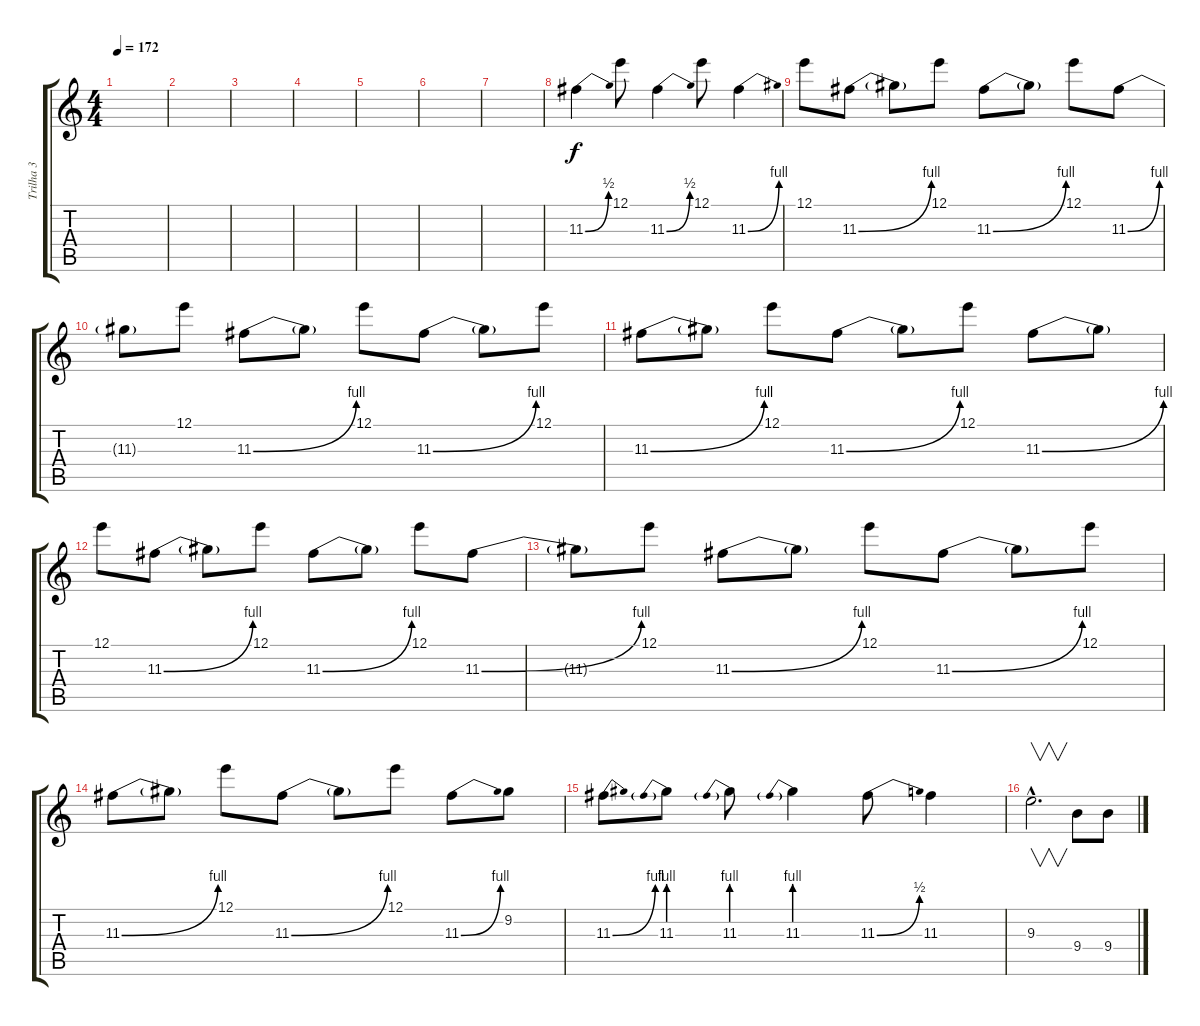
\track ("Trilha 3" "Trilha 3") {instrument distortionguitar}
\staff {score tabs}
\tuning (E4 B3 G3 D3 A2 E2) {hide}
\ts (4 4)
\tempo 172
\clef g2
\ks c
|
|
|
|
|
|
|
11.3{be (bend 0 0 60 2)}.4{dy f} 12.1.8 11.3{be (bend 0 0 60 2)}.4 12.1.8 11.3{be (bend 0 0 60 4)}.4 |
12.1.8 11.3{be (bend 0 0 60 4)}.8 11.3{t}.8 12.1.8 11.3{be (bend 0 0 60 4)}.8 11.3{t}.8 12.1.8 11.3{be (bend 0 0 60 4)}.8 |
11.3{t}.8 12.1.8 11.3{be (bend 0 0 60 4)}.8 11.3{t}.8 12.1.8 11.3{be (bend 0 0 60 4)}.8 11.3{t}.8 12.1.8 |
11.3{be (bend 0 0 60 4)}.8 11.3{t}.8 12.1.8 11.3{be (bend 0 0 60 4)}.8 11.3{t}.8 12.1.8 11.3{be (bend 0 0 60 4)}.8 11.3{t}.8 |
12.1.8 11.3{be (bend 0 0 60 4)}.8 11.3{t}.8 12.1.8 11.3{be (bend 0 0 60 4)}.8 11.3{t}.8 12.1.8 11.3{be (bend 0 0 60 4)}.8 |
11.3{t}.8 12.1.8 11.3{be (bend 0 0 60 4)}.8 11.3{t}.8 12.1.8 11.3{be (bend 0 0 60 4)}.8 11.3{t}.8 12.1.8 |
11.3{be (bend 0 0 60 4)}.8 11.3{t}.8 12.1.8 11.3{be (bend 0 0 60 4)}.8 11.3{t}.8 12.1.8 11.3{be (bend 0 0 60 4)}.8 9.2.8 |
11.3{be (bend 0 0 60 4)}.8 11.3{be (prebend 0 4 60 4)}.8 11.3{be (prebend 0 4 60 4)}.8 11.3{be (prebend 0 4 60 4)}.4 11.3{be (bend 0 0 60 2)}.8 11.3.4 |
9.3{hac}.2{v d} 9.4.8 9.4.8
